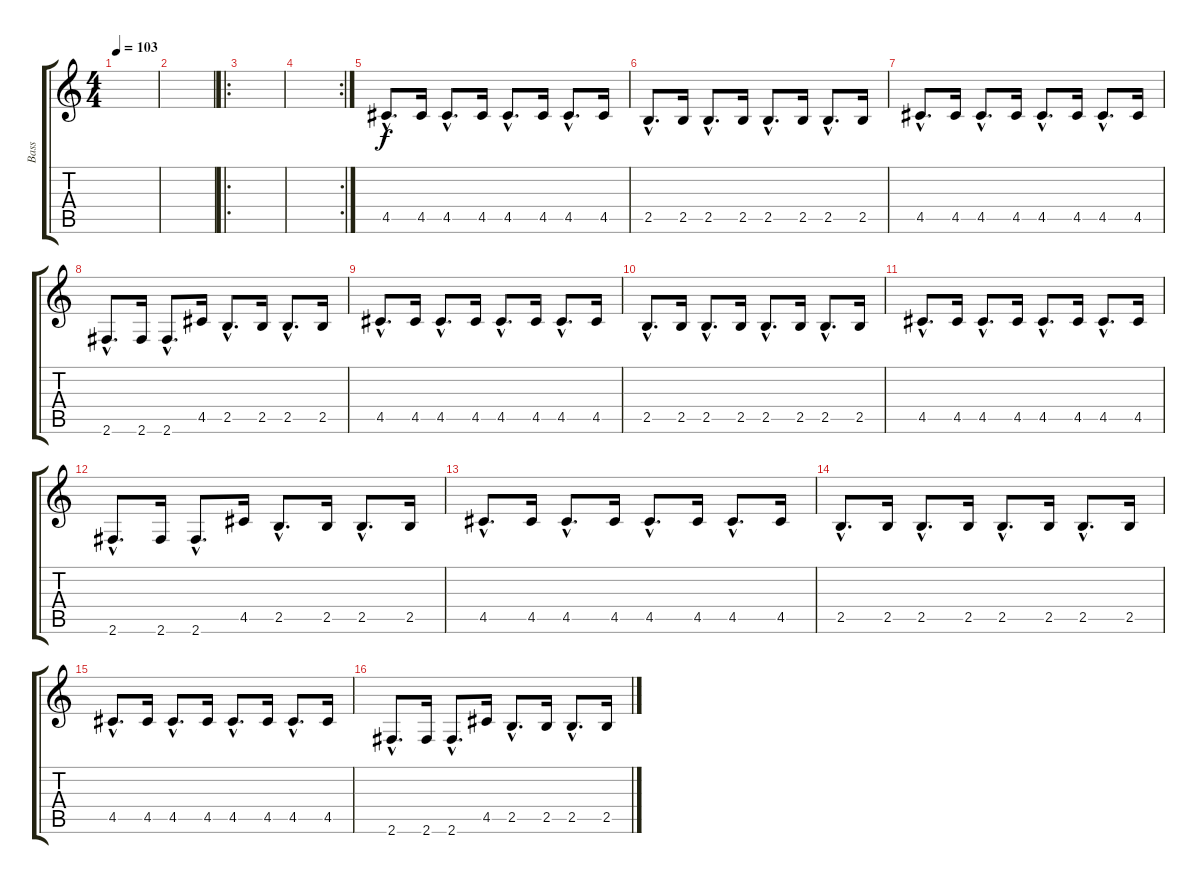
\track ("Bass" "Bass") {instrument electricbassfinger}
\staff {score tabs}
\tuning (E4 B3 G3 D3 A2 E2) {hide}
\ts (4 4)
\tempo 103
\clef g2
\ks c
|
|
\ro
|
\rc 2
|
4.5{hac}.8{d} 4.5.16 4.5{hac}.8{d} 4.5.16 4.5{hac}.8{d} 4.5.16 4.5{hac}.8{d} 4.5.16 |
2.5{hac}.8{d} 2.5.16 2.5{hac}.8{d} 2.5.16 2.5{hac}.8{d} 2.5.16 2.5{hac}.8{d} 2.5.16 |
4.5{hac}.8{d} 4.5.16 4.5{hac}.8{d} 4.5.16 4.5{hac}.8{d} 4.5.16 4.5{hac}.8{d} 4.5.16 |
2.6{hac}.8{d} 2.6.16 2.6{hac}.8{d} 4.5.16 2.5{hac}.8{d} 2.5.16 2.5{hac}.8{d} 2.5.16 |
4.5{hac}.8{d} 4.5.16 4.5{hac}.8{d} 4.5.16 4.5{hac}.8{d} 4.5.16 4.5{hac}.8{d} 4.5.16 |
2.5{hac}.8{d} 2.5.16 2.5{hac}.8{d} 2.5.16 2.5{hac}.8{d} 2.5.16 2.5{hac}.8{d} 2.5.16 |
4.5{hac}.8{d} 4.5.16 4.5{hac}.8{d} 4.5.16 4.5{hac}.8{d} 4.5.16 4.5{hac}.8{d} 4.5.16 |
2.6{hac}.8{d} 2.6.16 2.6{hac}.8{d} 4.5.16 2.5{hac}.8{d} 2.5.16 2.5{hac}.8{d} 2.5.16 |
4.5{hac}.8{d} 4.5.16 4.5{hac}.8{d} 4.5.16 4.5{hac}.8{d} 4.5.16 4.5{hac}.8{d} 4.5.16 |
2.5{hac}.8{d} 2.5.16 2.5{hac}.8{d} 2.5.16 2.5{hac}.8{d} 2.5.16 2.5{hac}.8{d} 2.5.16 |
4.5{hac}.8{d} 4.5.16 4.5{hac}.8{d} 4.5.16 4.5{hac}.8{d} 4.5.16 4.5{hac}.8{d} 4.5.16 |
2.6{hac}.8{d} 2.6.16 2.6{hac}.8{d} 4.5.16 2.5{hac}.8{d} 2.5.16 2.5{hac}.8{d} 2.5.16
